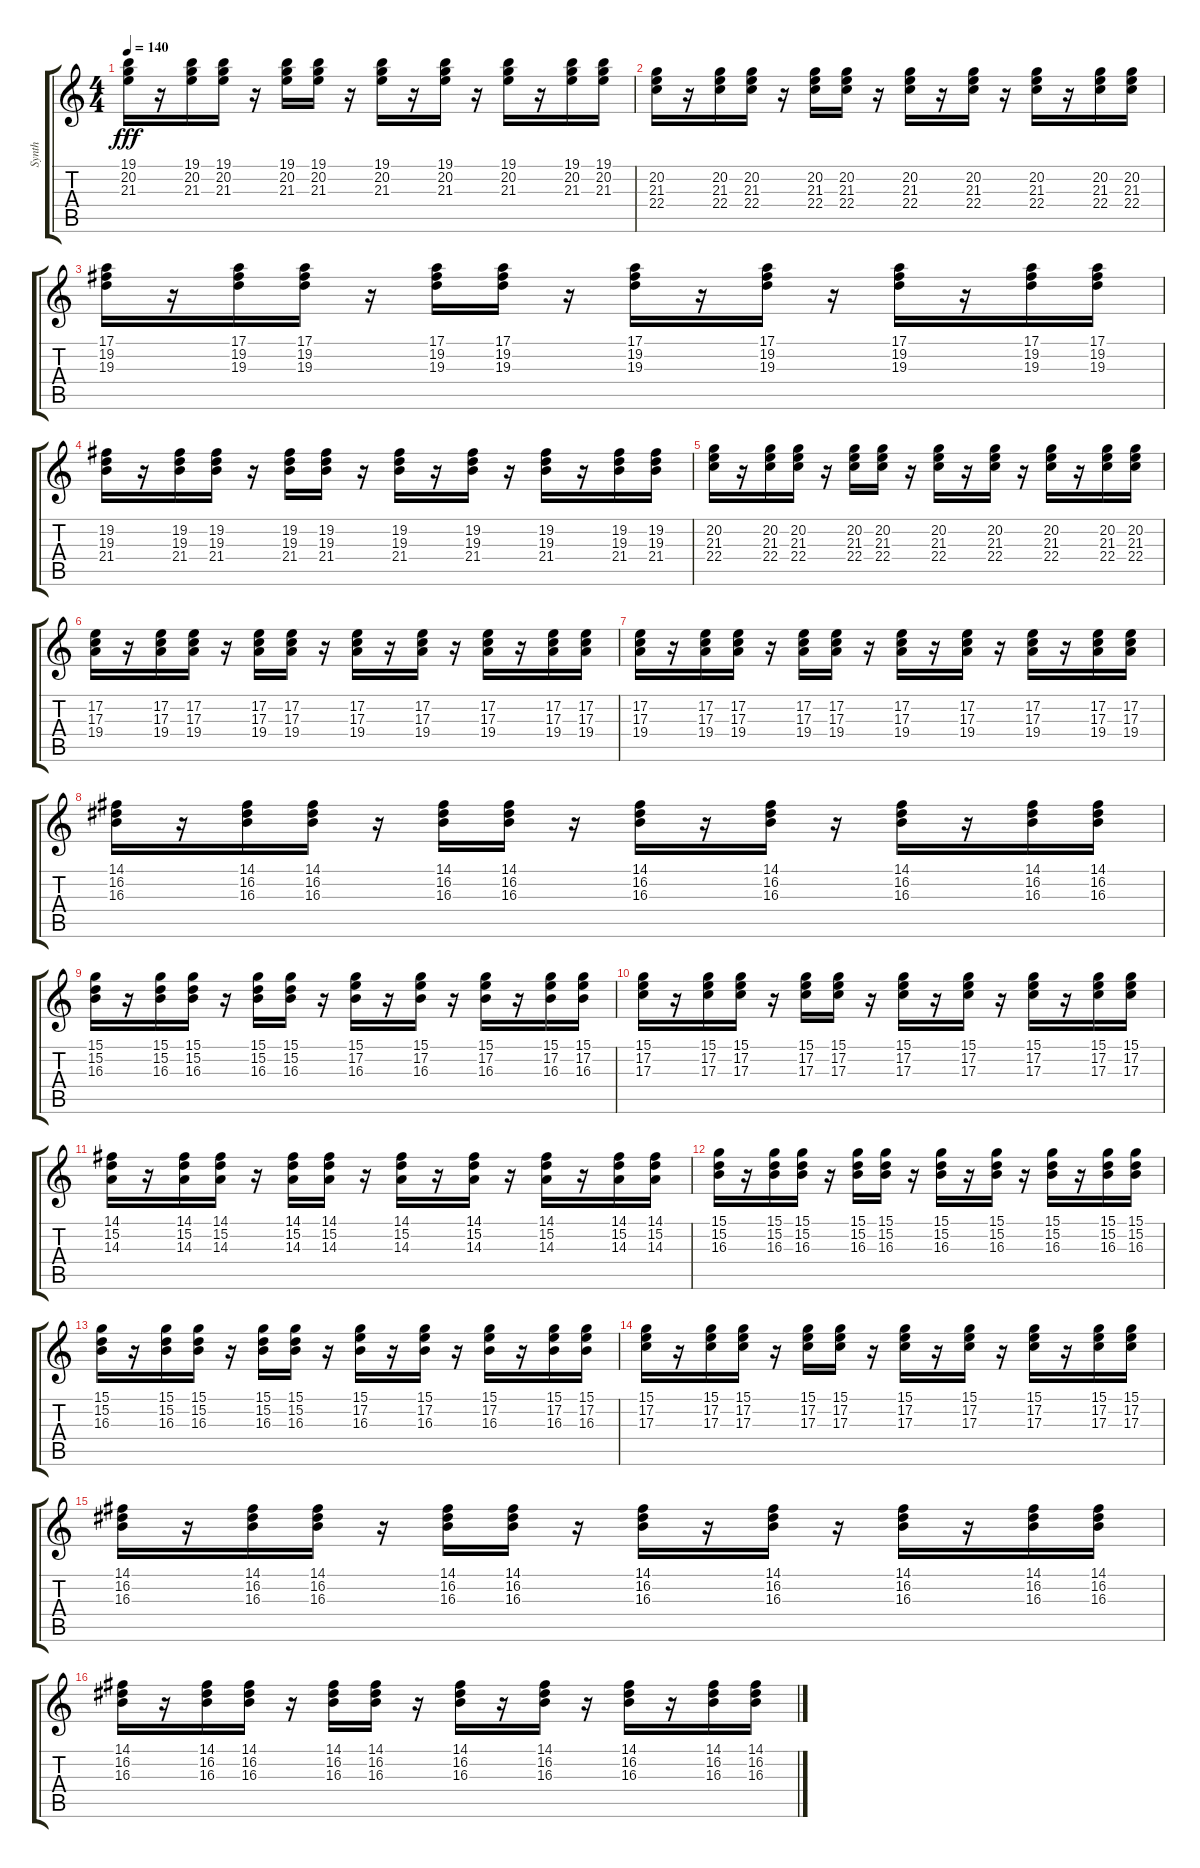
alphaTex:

\track ("Synth" "Synth") {instrument lead5charang}
\staff {score tabs}
\tuning (E4 B3 G3 D3 A2 E2) {hide}
\ts (4 4)
\tempo 140
\clef g2
\ks c
(19.1 20.2 21.3).16{dy fff} r.16 (19.1 20.2 21.3).16 (19.1 20.2 21.3).16 r.16 (19.1 20.2 21.3).16 (19.1 20.2 21.3).16 r.16 (19.1 20.2 21.3).16 r.16 (19.1 20.2 21.3).16 r.16 (19.1 20.2 21.3).16 r.16 (19.1 20.2 21.3).16 (19.1 20.2 21.3).16 |
(20.2 21.3 22.4).16 r.16 (20.2 21.3 22.4).16 (20.2 21.3 22.4).16 r.16 (20.2 21.3 22.4).16 (20.2 21.3 22.4).16 r.16 (20.2 21.3 22.4).16 r.16 (20.2 21.3 22.4).16 r.16 (20.2 21.3 22.4).16 r.16 (20.2 21.3 22.4).16 (20.2 21.3 22.4).16 |
(17.1 19.2 19.3).16 r.16 (17.1 19.2 19.3).16 (17.1 19.2 19.3).16 r.16 (17.1 19.2 19.3).16 (17.1 19.2 19.3).16 r.16 (17.1 19.2 19.3).16 r.16 (17.1 19.2 19.3).16 r.16 (17.1 19.2 19.3).16 r.16 (17.1 19.2 19.3).16 (17.1 19.2 19.3).16 |
(19.2 19.3 21.4).16 r.16 (19.2 19.3 21.4).16 (19.2 19.3 21.4).16 r.16 (19.2 19.3 21.4).16 (19.2 19.3 21.4).16 r.16 (19.2 19.3 21.4).16 r.16 (19.2 19.3 21.4).16 r.16 (19.2 19.3 21.4).16 r.16 (19.2 19.3 21.4).16 (19.2 19.3 21.4).16 |
(20.2 21.3 22.4).16 r.16 (20.2 21.3 22.4).16 (20.2 21.3 22.4).16 r.16 (20.2 21.3 22.4).16 (20.2 21.3 22.4).16 r.16 (20.2 21.3 22.4).16 r.16 (20.2 21.3 22.4).16 r.16 (20.2 21.3 22.4).16 r.16 (20.2 21.3 22.4).16 (20.2 21.3 22.4).16 |
(17.2 17.3 19.4).16 r.16 (17.2 17.3 19.4).16 (17.2 17.3 19.4).16 r.16 (17.2 17.3 19.4).16 (17.2 17.3 19.4).16 r.16 (17.2 17.3 19.4).16 r.16 (17.2 17.3 19.4).16 r.16 (17.2 17.3 19.4).16 r.16 (17.2 17.3 19.4).16 (17.2 17.3 19.4).16 |
(17.2 17.3 19.4).16 r.16 (17.2 17.3 19.4).16 (17.2 17.3 19.4).16 r.16 (17.2 17.3 19.4).16 (17.2 17.3 19.4).16 r.16 (17.2 17.3 19.4).16 r.16 (17.2 17.3 19.4).16 r.16 (17.2 17.3 19.4).16 r.16 (17.2 17.3 19.4).16 (17.2 17.3 19.4).16 |
(14.1 16.2 16.3).16 r.16 (14.1 16.2 16.3).16 (14.1 16.2 16.3).16 r.16 (14.1 16.2 16.3).16 (14.1 16.2 16.3).16 r.16 (14.1 16.2 16.3).16 r.16 (14.1 16.2 16.3).16 r.16 (14.1 16.2 16.3).16 r.16 (14.1 16.2 16.3).16 (14.1 16.2 16.3).16 |
(15.1 15.2 16.3).16 r.16 (15.1 15.2 16.3).16 (15.1 15.2 16.3).16 r.16 (15.1 15.2 16.3).16 (15.1 15.2 16.3).16 r.16 (15.1 17.2 16.3).16 r.16 (15.1 17.2 16.3).16 r.16 (15.1 17.2 16.3).16 r.16 (15.1 17.2 16.3).16 (15.1 17.2 16.3).16 |
(15.1 17.2 17.3).16 r.16 (15.1 17.2 17.3).16 (15.1 17.2 17.3).16 r.16 (15.1 17.2 17.3).16 (15.1 17.2 17.3).16 r.16 (15.1 17.2 17.3).16 r.16 (15.1 17.2 17.3).16 r.16 (15.1 17.2 17.3).16 r.16 (15.1 17.2 17.3).16 (15.1 17.2 17.3).16 |
(14.1 15.2 14.3).16 r.16 (14.1 15.2 14.3).16 (14.1 15.2 14.3).16 r.16 (14.1 15.2 14.3).16 (14.1 15.2 14.3).16 r.16 (14.1 15.2 14.3).16 r.16 (14.1 15.2 14.3).16 r.16 (14.1 15.2 14.3).16 r.16 (14.1 15.2 14.3).16 (14.1 15.2 14.3).16 |
(15.1 15.2 16.3).16 r.16 (15.1 15.2 16.3).16 (15.1 15.2 16.3).16 r.16 (15.1 15.2 16.3).16 (15.1 15.2 16.3).16 r.16 (15.1 15.2 16.3).16 r.16 (15.1 15.2 16.3).16 r.16 (15.1 15.2 16.3).16 r.16 (15.1 15.2 16.3).16 (15.1 15.2 16.3).16 |
(15.1 15.2 16.3).16 r.16 (15.1 15.2 16.3).16 (15.1 15.2 16.3).16 r.16 (15.1 15.2 16.3).16 (15.1 15.2 16.3).16 r.16 (15.1 17.2 16.3).16 r.16 (15.1 17.2 16.3).16 r.16 (15.1 17.2 16.3).16 r.16 (15.1 17.2 16.3).16 (15.1 17.2 16.3).16 |
(15.1 17.2 17.3).16 r.16 (15.1 17.2 17.3).16 (15.1 17.2 17.3).16 r.16 (15.1 17.2 17.3).16 (15.1 17.2 17.3).16 r.16 (15.1 17.2 17.3).16 r.16 (15.1 17.2 17.3).16 r.16 (15.1 17.2 17.3).16 r.16 (15.1 17.2 17.3).16 (15.1 17.2 17.3).16 |
(14.1 16.2 16.3).16 r.16 (14.1 16.2 16.3).16 (14.1 16.2 16.3).16 r.16 (14.1 16.2 16.3).16 (14.1 16.2 16.3).16 r.16 (14.1 16.2 16.3).16 r.16 (14.1 16.2 16.3).16 r.16 (14.1 16.2 16.3).16 r.16 (14.1 16.2 16.3).16 (14.1 16.2 16.3).16 |
(14.1 16.2 16.3).16 r.16 (14.1 16.2 16.3).16 (14.1 16.2 16.3).16 r.16 (14.1 16.2 16.3).16 (14.1 16.2 16.3).16 r.16 (14.1 16.2 16.3).16 r.16 (14.1 16.2 16.3).16 r.16 (14.1 16.2 16.3).16 r.16 (14.1 16.2 16.3).16 (14.1 16.2 16.3).16
